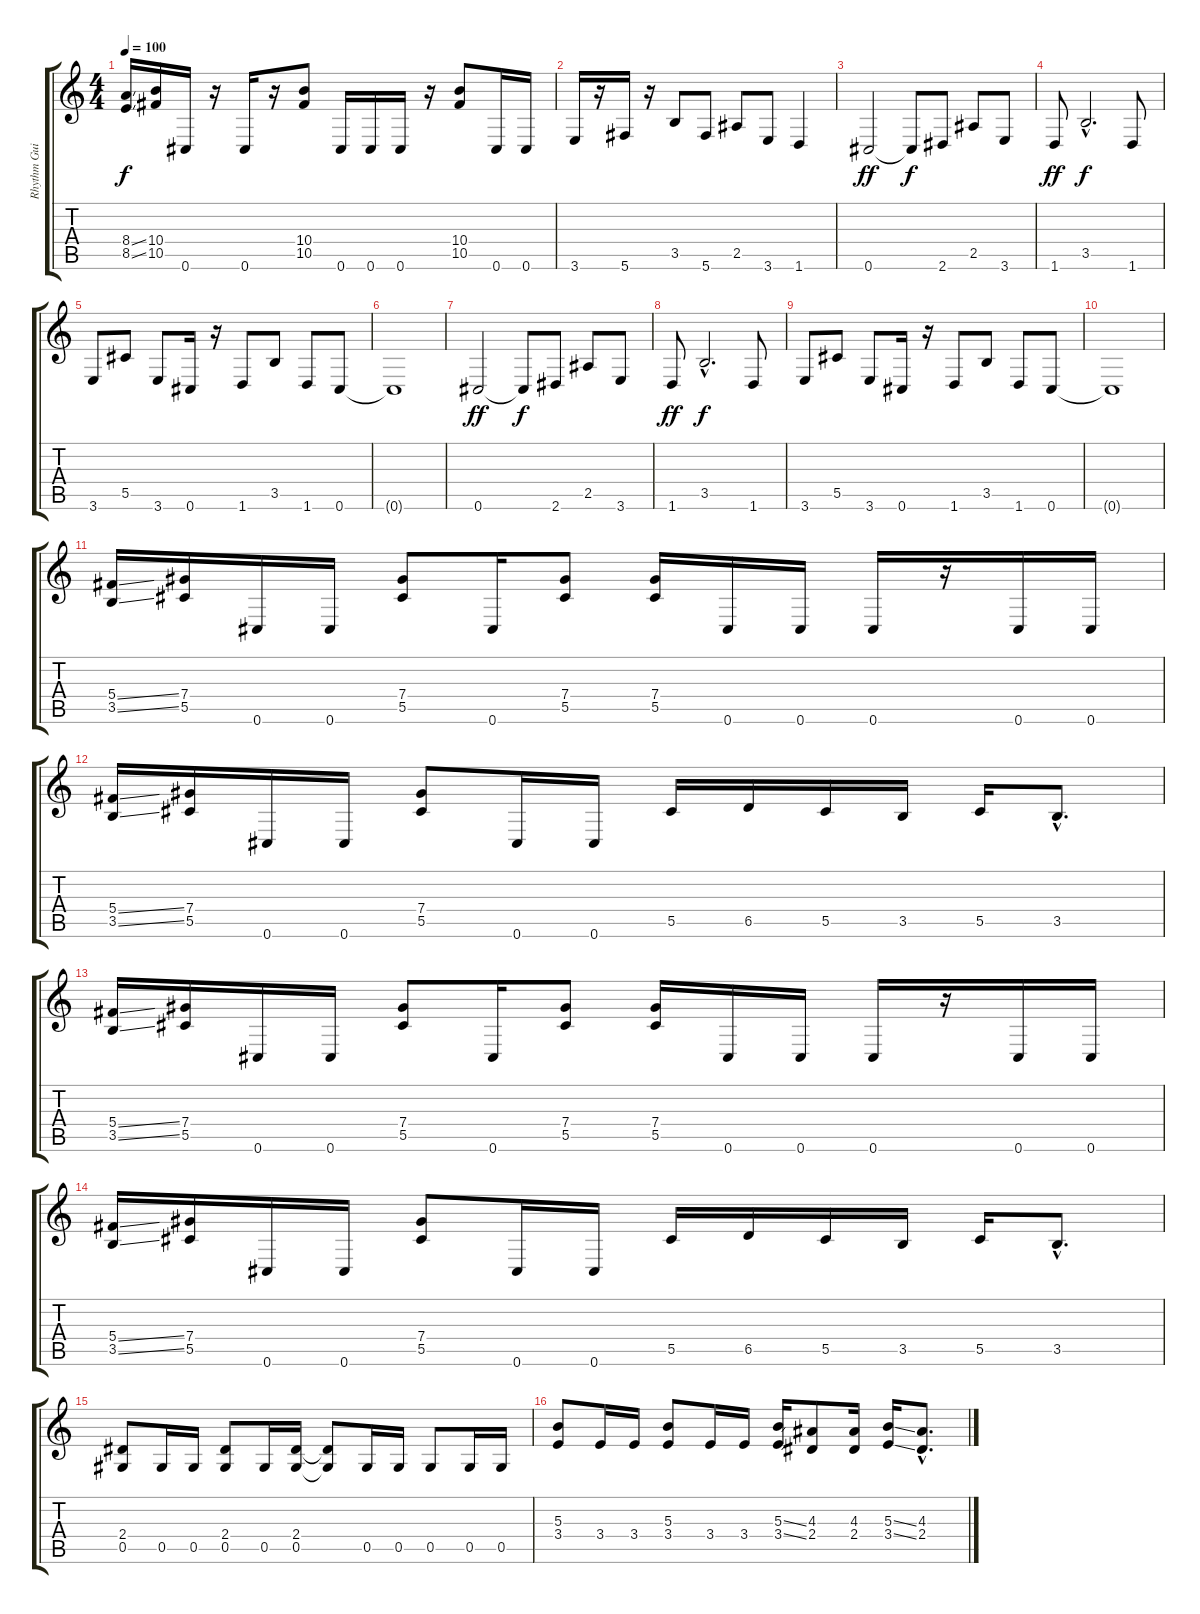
\track ("Rhythm Guitar" "Rhythm Gui") {instrument distortionguitar}
\staff {score tabs}
\tuning (Eb4 Bb3 Gb3 Db3 Ab2 Db2) {hide}
\ts (4 4)
\tempo 100
\clef g2
\ks c
(8.4{ss} 8.5{ss}).16{dy f} (10.4 10.5).16 0.6.16 r.16 0.6.16 r.16 (10.4 10.5).8 0.6.16 0.6.16 0.6.16 r.16 (10.4 10.5).8 0.6.16 0.6.16 |
3.6.16 r.16 5.6.16 r.16 3.5.8 5.6.8 2.5.8 3.6.8 1.6.4 |
0.6.2{dy ff} 0.6{t}.8{dy f} 2.6.8 2.5.8 3.6.8 |
1.6.8{dy ff} 3.5{hac}.2{d dy f} 1.6.8 |
3.6.8 5.5.8 3.6.8 0.6.16 r.16 1.6.8 3.5.8 1.6.8 0.6.8 |
0.6{t}.1 |
0.6.2{dy ff} 0.6{t}.8{dy f} 2.6.8 2.5.8 3.6.8 |
1.6.8{dy ff} 3.5{hac}.2{d dy f} 1.6.8 |
3.6.8 5.5.8 3.6.8 0.6.16 r.16 1.6.8 3.5.8 1.6.8 0.6.8 |
0.6{t}.1 |
(5.4{ss} 3.5{ss}).16 (7.4 5.5).16 0.6.16 0.6.16 (7.4 5.5).8 0.6.16 (7.4 5.5).8 (7.4 5.5).16 0.6.16 0.6.16 0.6.16 r.16 0.6.16 0.6.16 |
(5.4{ss} 3.5{ss}).16 (7.4 5.5).16 0.6.16 0.6.16 (7.4 5.5).8 0.6.16 0.6.16 5.5.16 6.5.16 5.5.16 3.5.16 5.5.16 3.5{hac}.8{d} |
(5.4{ss} 3.5{ss}).16 (7.4 5.5).16 0.6.16 0.6.16 (7.4 5.5).8 0.6.16 (7.4 5.5).8 (7.4 5.5).16 0.6.16 0.6.16 0.6.16 r.16 0.6.16 0.6.16 |
(5.4{ss} 3.5{ss}).16 (7.4 5.5).16 0.6.16 0.6.16 (7.4 5.5).8 0.6.16 0.6.16 5.5.16 6.5.16 5.5.16 3.5.16 5.5.16 3.5{hac}.8{d} |
(2.4 0.5).8 0.5.16 0.5.16 (2.4 0.5).8 0.5.16 (2.4 0.5).16 (2.4{t} 0.5{t}).8 0.5.16 0.5.16 0.5.8 0.5.16 0.5.16 |
(5.3 3.4).8 3.4.16 3.4.16 (5.3 3.4).8 3.4.16 3.4.16 (5.3{ss} 3.4{ss}).16 (4.3 2.4).8 (4.3 2.4).16 (5.3{ss} 3.4{ss}).16 (4.3{hac} 2.4{hac}).8{d}
